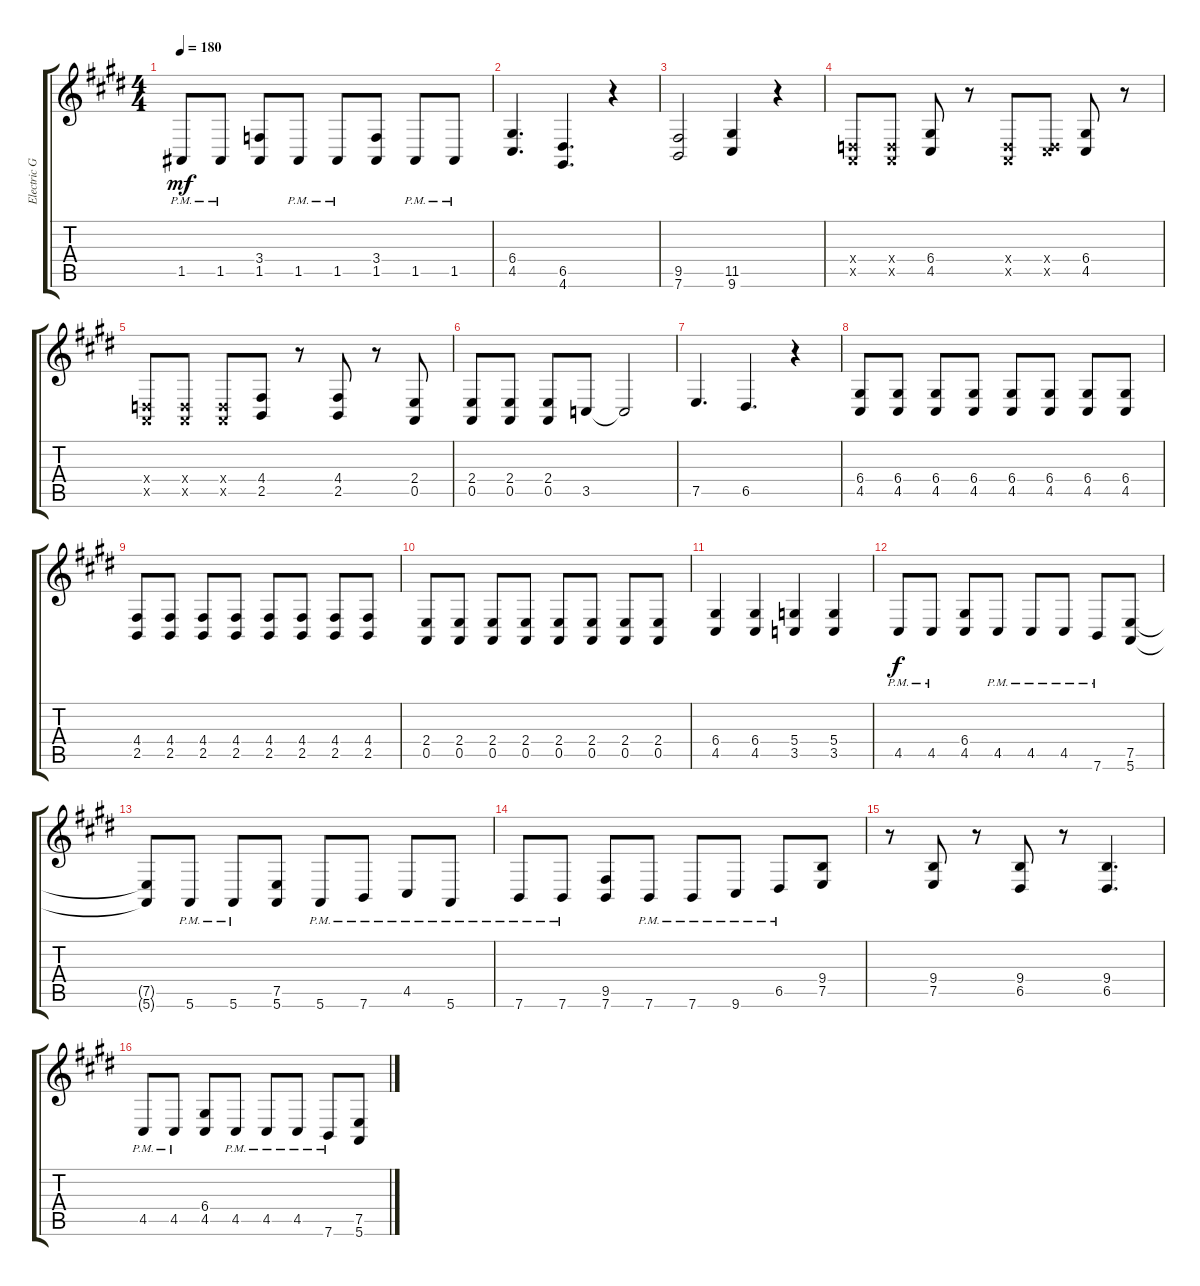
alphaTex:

\track ("Electric Guitar (Drive)" "Electric G") {instrument violin}
\staff {score tabs}
\tuning (E4 B3 G3 D3 A2 E2) {hide}
\ts (4 4)
\tempo 180
\clef g2
\ks e
1.5{pm}.8{dy mf} 1.5{pm}.8 (3.4 1.5).8 1.5{pm}.8 1.5{pm}.8 (3.4 1.5).8 1.5{pm}.8 1.5{pm}.8 |
(6.4 4.5).4{d} (6.5 4.6).4{d} r.4 |
(9.5 7.6).2 (11.5 9.6).4 r.4 |
(0.4{x} 0.5{x}).8 (0.4{x} 0.5{x}).8 (6.4 4.5).8 r.8 (0.4{x} 0.5{x}).8 (0.4{x} 4.5{x}).8 (6.4 4.5).8 r.8 |
(0.4{x} 0.5{x}).8 (0.4{x} 0.5{x}).8 (0.4{x} 0.5{x}).8 (4.4 2.5).8 r.8 (4.4 2.5).8 r.8 (2.4 0.5).8 |
(2.4 0.5).8 (2.4 0.5).8 (2.4 0.5).8 3.5.8 3.5{t}.2 |
7.5.4{d} 6.5.4{d} r.4 |
(6.4 4.5).8 (6.4 4.5).8 (6.4 4.5).8 (6.4 4.5).8 (6.4 4.5).8 (6.4 4.5).8 (6.4 4.5).8 (6.4 4.5).8 |
(4.4 2.5).8 (4.4 2.5).8 (4.4 2.5).8 (4.4 2.5).8 (4.4 2.5).8 (4.4 2.5).8 (4.4 2.5).8 (4.4 2.5).8 |
(2.4 0.5).8 (2.4 0.5).8 (2.4 0.5).8 (2.4 0.5).8 (2.4 0.5).8 (2.4 0.5).8 (2.4 0.5).8 (2.4 0.5).8 |
(6.4 4.5).4 (6.4 4.5).4 (5.4 3.5).4 (5.4 3.5).4 |
4.5{pm}.8{dy f} 4.5{pm}.8 (6.4 4.5).8 4.5{pm}.8 4.5{pm}.8 4.5{pm}.8 7.6{pm}.8 (7.5 5.6).8 |
(7.5{t} 5.6{t}).8 5.6{pm}.8 5.6{pm}.8 (7.5 5.6).8 5.6{pm}.8 7.6{pm}.8 4.5{pm}.8 5.6{pm}.8 |
7.6{pm}.8 7.6{pm}.8 (9.5 7.6).8 7.6{pm}.8 7.6{pm}.8 9.6{pm}.8 6.5{pm}.8 (9.4 7.5).8 |
r.8 (9.4 7.5).8 r.8 (9.4 6.5).8 r.8 (9.4 6.5).4{d} |
4.5{pm}.8 4.5{pm}.8 (6.4 4.5).8 4.5{pm}.8 4.5{pm}.8 4.5{pm}.8 7.6{pm}.8 (7.5 5.6).8
